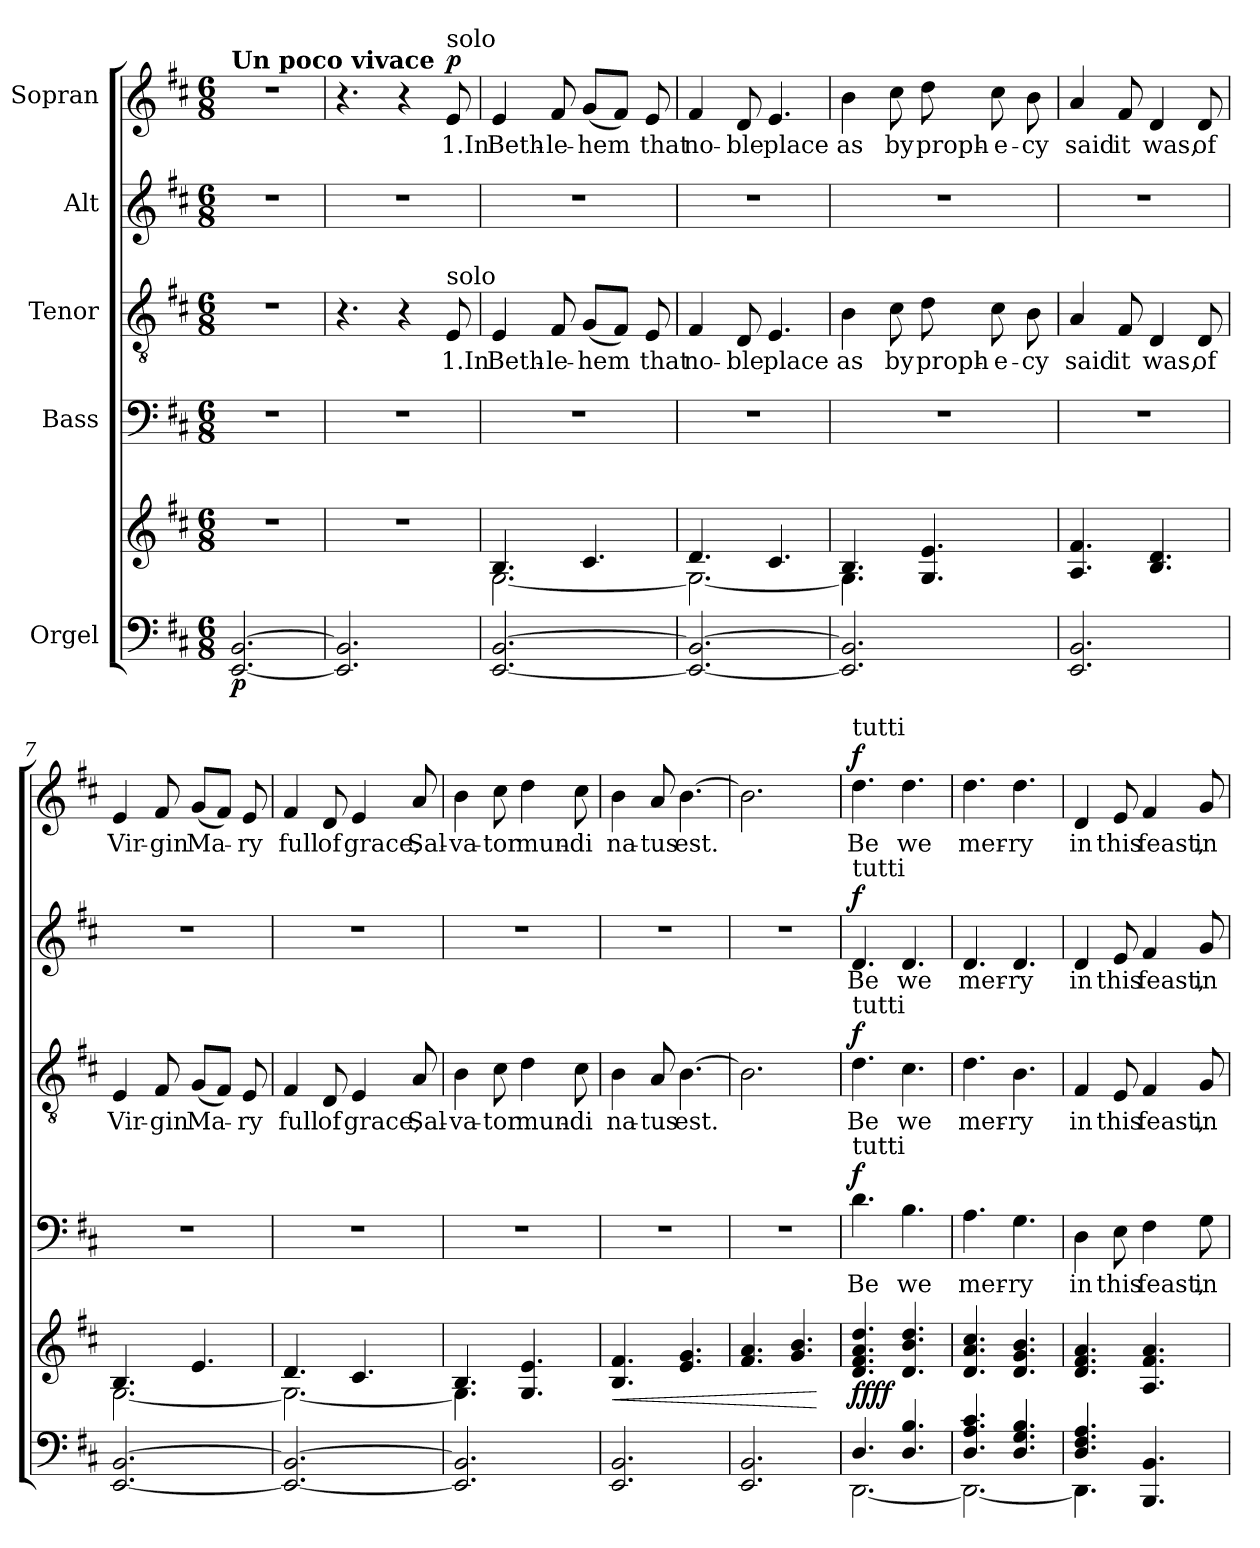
**kern	**kern	**dynam	**kern	**text	**dynam	**kern	**text	**dynam	**kern	**text	**dynam	**kern	**text	**dynam
*part5	*part5	*part5	*part4	*part4	*part4	*part3	*part3	*part3	*part2	*part2	*part2	*part1	*part1	*part1
*staff6	*staff5	*staff5/6	*staff4	*staff4	*staff4	*staff3	*staff3	*staff3	*staff2	*staff2	*staff2	*staff1	*staff1	*staff1
*I"Orgel	*	*	*I"Bass	*	*	*I"Tenor	*	*	*I"Alt	*	*	*I"Sopran	*	*
*clefF4	*clefG2	*	*clefF4	*	*	*clefGv2	*	*	*clefG2	*	*	*clefG2	*	*
*k[f#c#]	*k[f#c#]	*	*k[f#c#]	*	*	*k[f#c#]	*	*	*k[f#c#]	*	*	*k[f#c#]	*	*
*M6/8	*M6/8	*	*M6/8	*	*	*M6/8	*	*	*M6/8	*	*	*M6/8	*	*
=1	=1	=1	=1	=1	=1	=1	=1	=1	=1	=1	=1	=1	=1	=1
!	!	!	!	!	!	!	!	!	!	!	!	!LO:TX:a:B:t=Un poco vivace	!	!
!	!	!LO:DY:b=2	!	!	!	!	!	!	!	!	!	!	!	!
[2.EE/ [2.BB/	2.r	p	2.r	.	.	2.r	.	.	2.r	.	.	2.r	.	.
=2	=2	=2	=2	=2	=2	=2	=2	=2	=2	=2	=2	=2	=2	=2
2.EE/] 2.BB/]	2.r	.	2.r	.	.	4.r	.	.	2.r	.	.	4.r	.	.
.	.	.	.	.	.	4r	.	.	.	.	.	4r	.	.
!	!	!	!	!	!	!	!	!	!	!	!	!LO:TX:a:t=solo	!	!
!	!	!	!	!	!	!LO:TX:a:t=solo	!	!	!	!	!	!	!	!
!	!	!	!	!	!	!	!LO:LY:b	!	!	!	!	!	!LO:LY:b	!LO:DY:a
.	.	.	.	.	.	8E/	1.In	.	.	.	.	8e/	1.In	p
=3	=3	=3	=3	=3	=3	=3	=3	=3	=3	=3	=3	=3	=3	=3
*	*^	*	*	*	*	*	*	*	*	*	*	*	*	*
!	!	!	!	!	!	!	!	!LO:LY:b	!	!	!	!	!	!LO:LY:b	!
[2.EE/ [2.BB/	4.B/	[2.G\	.	2.r	.	.	4E/	Beth-	.	2.r	.	.	4e/	Beth-	.
!	!	!	!	!	!	!	!	!LO:LY:b	!	!	!	!	!	!LO:LY:b	!
.	.	.	.	.	.	.	8F#/	-le-	.	.	.	.	8f#/	-le-	.
!	!	!	!	!	!	!	!	!LO:LY:b	!	!	!	!	!	!LO:LY:b	!
.	4.c#/	.	.	.	.	.	(<8G/L	-hem	.	.	.	.	(<8g/L	-hem	.
.	.	.	.	.	.	.	8F#/J)	.	.	.	.	.	8f#/J)	.	.
!	!	!	!	!	!	!	!	!LO:LY:b	!	!	!	!	!	!LO:LY:b	!
.	.	.	.	.	.	.	8E/	that	.	.	.	.	8e/	that	.
=4	=4	=4	=4	=4	=4	=4	=4	=4	=4	=4	=4	=4	=4	=4	=4
!	!	!	!	!	!	!	!	!LO:LY:b	!	!	!	!	!	!LO:LY:b	!
2.EE/_ 2.BB/_	4.d/	2.G\_	.	2.r	.	.	4F#/	no-	.	2.r	.	.	4f#/	no-	.
!	!	!	!	!	!	!	!	!LO:LY:b	!	!	!	!	!	!LO:LY:b	!
.	.	.	.	.	.	.	8D/	-ble	.	.	.	.	8d/	-ble	.
!	!	!	!	!	!	!	!	!LO:LY:b	!	!	!	!	!	!LO:LY:b	!
.	4.c#/	.	.	.	.	.	4.E/	place	.	.	.	.	4.e/	place	.
=5	=5	=5	=5	=5	=5	=5	=5	=5	=5	=5	=5	=5	=5	=5	=5
!	!	!	!	!	!	!	!	!LO:LY:b	!	!	!	!	!	!LO:LY:b	!
2.EE/] 2.BB/]	4.B/	4.G\]	.	2.r	.	.	4B\	as	.	2.r	.	.	4b\	as	.
!	!	!	!	!	!	!	!	!LO:LY:b	!	!	!	!	!	!LO:LY:b	!
.	.	.	.	.	.	.	8c#\	by	.	.	.	.	8cc#\	by	.
!	!	!	!	!	!	!	!	!LO:LY:b	!	!	!	!	!	!LO:LY:b	!
.	4.G/ 4.e/	4.ryy	.	.	.	.	8d\	proph-	.	.	.	.	8dd\	proph-	.
!	!	!	!	!	!	!	!	!LO:LY:b	!	!	!	!	!	!LO:LY:b	!
.	.	.	.	.	.	.	8c#\	-e-	.	.	.	.	8cc#\	-e-	.
!	!	!	!	!	!	!	!	!LO:LY:b	!	!	!	!	!	!LO:LY:b	!
.	.	.	.	.	.	.	8B\	-cy	.	.	.	.	8b\	-cy	.
*	*v	*v	*	*	*	*	*	*	*	*	*	*	*	*	*
=6	=6	=6	=6	=6	=6	=6	=6	=6	=6	=6	=6	=6	=6	=6
!	!	!	!	!	!	!	!LO:LY:b	!	!	!	!	!	!LO:LY:b	!
2.EE/ 2.BB/	4.A/ 4.f#/	.	2.r	.	.	4A/	said	.	2.r	.	.	4a/	said	.
!	!	!	!	!	!	!	!LO:LY:b	!	!	!	!	!	!LO:LY:b	!
.	.	.	.	.	.	8F#/	it	.	.	.	.	8f#/	it	.
!	!	!	!	!	!	!	!LO:LY:b	!	!	!	!	!	!LO:LY:b	!
.	4.B/ 4.d/	.	.	.	.	4D/	was,	.	.	.	.	4d/	was,	.
!	!	!	!	!	!	!	!LO:LY:b	!	!	!	!	!	!LO:LY:b	!
.	.	.	.	.	.	8D/	of	.	.	.	.	8d/	of	.
=7	=7	=7	=7	=7	=7	=7	=7	=7	=7	=7	=7	=7	=7	=7
*	*^	*	*	*	*	*	*	*	*	*	*	*	*	*
!	!	!	!	!	!	!	!	!LO:LY:b	!	!	!	!	!	!LO:LY:b	!
[2.EE/ [2.BB/	4.B/	[2.G\	.	2.r	.	.	4E/	Vir-	.	2.r	.	.	4e/	Vir-	.
!	!	!	!	!	!	!	!	!LO:LY:b	!	!	!	!	!	!LO:LY:b	!
.	.	.	.	.	.	.	8F#/	-gin	.	.	.	.	8f#/	-gin	.
!	!	!	!	!	!	!	!	!LO:LY:b	!	!	!	!	!	!LO:LY:b	!
.	4.e/	.	.	.	.	.	(<8G/L	Ma-	.	.	.	.	(<8g/L	Ma-	.
.	.	.	.	.	.	.	8F#/J)	.	.	.	.	.	8f#/J)	.	.
!	!	!	!	!	!	!	!	!LO:LY:b	!	!	!	!	!	!LO:LY:b	!
.	.	.	.	.	.	.	8E/	-ry	.	.	.	.	8e/	-ry	.
!!LO:LB:g=z
=8	=8	=8	=8	=8	=8	=8	=8	=8	=8	=8	=8	=8	=8	=8	=8
!	!	!	!	!	!	!	!	!LO:LY:b	!	!	!	!	!	!LO:LY:b	!
2.EE/_ 2.BB/_	4.d/	2.G\_	.	2.r	.	.	4F#/	full	.	2.r	.	.	4f#/	full	.
!	!	!	!	!	!	!	!	!LO:LY:b	!	!	!	!	!	!LO:LY:b	!
.	.	.	.	.	.	.	8D/	of	.	.	.	.	8d/	of	.
!	!	!	!	!	!	!	!	!LO:LY:b	!	!	!	!	!	!LO:LY:b	!
.	4.c#/	.	.	.	.	.	4E/	grace,	.	.	.	.	4e/	grace,	.
!	!	!	!	!	!	!	!	!LO:LY:b	!	!	!	!	!	!LO:LY:b	!
.	.	.	.	.	.	.	8A/	Sal-	.	.	.	.	8a/	Sal-	.
=9	=9	=9	=9	=9	=9	=9	=9	=9	=9	=9	=9	=9	=9	=9	=9
!	!	!	!	!	!	!	!	!LO:LY:b	!	!	!	!	!	!LO:LY:b	!
2.EE/] 2.BB/]	4.B/	4.G\]	.	2.r	.	.	4B\	-va-	.	2.r	.	.	4b\	-va-	.
!	!	!	!	!	!	!	!	!LO:LY:b	!	!	!	!	!	!LO:LY:b	!
.	.	.	.	.	.	.	8c#\	-tor	.	.	.	.	8cc#\	-tor	.
!	!	!	!	!	!	!	!	!LO:LY:b	!	!	!	!	!	!LO:LY:b	!
.	4.G/ 4.e/	4.ryy	.	.	.	.	4d\	mun-	.	.	.	.	4dd\	mun-	.
!	!	!	!	!	!	!	!	!LO:LY:b	!	!	!	!	!	!LO:LY:b	!
.	.	.	.	.	.	.	8c#\	-di	.	.	.	.	8cc#\	-di	.
*	*v	*v	*	*	*	*	*	*	*	*	*	*	*	*	*
=10	=10	=10	=10	=10	=10	=10	=10	=10	=10	=10	=10	=10	=10	=10
!	!	!LO:HP:b	!	!	!	!	!LO:LY:b	!	!	!	!	!	!LO:LY:b	!
2.EE/ 2.BB/	4.B/ 4.f#/	<	2.r	.	.	4B\	na-	.	2.r	.	.	4b\	na-	.
!	!	!	!	!	!	!	!LO:LY:b	!	!	!	!	!	!LO:LY:b	!
.	.	.	.	.	.	8A/	-tus	.	.	.	.	8a/	-tus	.
!	!	!	!	!	!	!	!LO:LY:b	!	!	!	!	!	!LO:LY:b	!
.	4.e/ 4.g/	.	.	.	.	[4.B\	est.	.	.	.	.	[4.b\	est.	.
=11	=11	=11	=11	=11	=11	=11	=11	=11	=11	=11	=11	=11	=11	=11
2.EE/ 2.BB/	4.f#/ 4.a/	.	2.r	.	.	2.B\]	.	.	2.r	.	.	2.b\]	.	.
.	4.g/ 4.b/	.	.	.	.	.	.	.	.	.	.	.	.	.
.	.	[	.	.	.	.	.	.	.	.	.	.	.	.
!!LO:LB:g=z
=12	=12	=12	=12	=12	=12	=12	=12	=12	=12	=12	=12	=12	=12	=12
*^	*	*	*	*	*	*	*	*	*	*	*	*	*	*
!	!	!	!	!	!	!	!	!	!	!	!	!	!LO:TX:a:t=tutti	!	!
!	!	!	!	!	!	!	!	!	!	!LO:TX:a:t=tutti	!	!	!	!	!
!	!	!	!	!	!	!	!LO:TX:a:t=tutti	!	!	!	!	!	!	!	!
!	!	!	!	!LO:TX:a:t=tutti	!	!	!	!	!	!	!	!	!	!	!
!	!	!	!LO:DY:b	!	!LO:LY:b	!	!	!LO:LY:b	!	!	!LO:LY:b	!	!	!LO:LY:b	!
!	!	!	!LO:DY:n=1:b	!	!	!	!	!	!	!	!	!	!	!	!
!	!	!	!LO:DY:n=2:b	!	!	!	!	!	!	!	!	!	!	!	!
!	!	!	!LO:DY:n=3:b	!	!	!LO:DY:a	!	!	!LO:DY:a	!	!	!LO:DY:a	!	!	!LO:DY:a
4.D/	[2.DD\	4.d/ 4.f#/ 4.a/ 4.dd/	f f f f	4.d\	Be	f	4.d\	Be	f	4.d/	Be	f	4.dd\	Be	f
!	!	!	!	!	!LO:LY:b	!	!	!LO:LY:b	!	!	!LO:LY:b	!	!	!LO:LY:b	!
4.D/ 4.B/	.	4.d/ 4.b/ 4.dd/	.	4.B\	we	.	4.c#\	we	.	4.d/	we	.	4.dd\	we	.
=13	=13	=13	=13	=13	=13	=13	=13	=13	=13	=13	=13	=13	=13	=13	=13
!	!	!	!	!	!LO:LY:b	!	!	!LO:LY:b	!	!	!LO:LY:b	!	!	!LO:LY:b	!
4.D/ 4.A/ 4.c#/	2.DD\_	4.d/ 4.a/ 4.cc#/	.	4.A\	mer-	.	4.d\	mer-	.	4.d/	mer-	.	4.dd\	mer-	.
!	!	!	!	!	!LO:LY:b	!	!	!LO:LY:b	!	!	!LO:LY:b	!	!	!LO:LY:b	!
4.D/ 4.G/ 4.B/	.	4.d/ 4.g/ 4.b/	.	4.G\	-ry	.	4.B\	-ry	.	4.d/	-ry	.	4.dd\	-ry	.
=14	=14	=14	=14	=14	=14	=14	=14	=14	=14	=14	=14	=14	=14	=14	=14
!	!	!	!	!	!LO:LY:b	!	!	!LO:LY:b	!	!	!LO:LY:b	!	!	!LO:LY:b	!
4.D/ 4.F#/ 4.A/	4.DD\]	4.d/ 4.f#/ 4.a/	.	4D\	in	.	4F#/	in	.	4d/	in	.	4d/	in	.
!	!	!	!	!	!LO:LY:b	!	!	!LO:LY:b	!	!	!LO:LY:b	!	!	!LO:LY:b	!
.	.	.	.	8E\	this	.	8E/	this	.	8e/	this	.	8e/	this	.
!	!	!	!	!	!LO:LY:b	!	!	!LO:LY:b	!	!	!LO:LY:b	!	!	!LO:LY:b	!
4.BBB/ 4.BB/	4.ryy	4.A/ 4.f#/ 4.a/	.	4F#\	feast,	.	4F#/	feast,	.	4f#/	feast,	.	4f#/	feast,	.
!	!	!	!	!	!LO:LY:b	!	!	!LO:LY:b	!	!	!LO:LY:b	!	!	!LO:LY:b	!
.	.	.	.	8G\	in	.	8G/	in	.	8g/	in	.	8g/	in	.
*v	*v	*	*	*	*	*	*	*	*	*	*	*	*	*	*
=	=	=	=	=	=	=	=	=	=	=	=	=	=	=
*-	*-	*-	*-	*-	*-	*-	*-	*-	*-	*-	*-	*-	*-	*-
